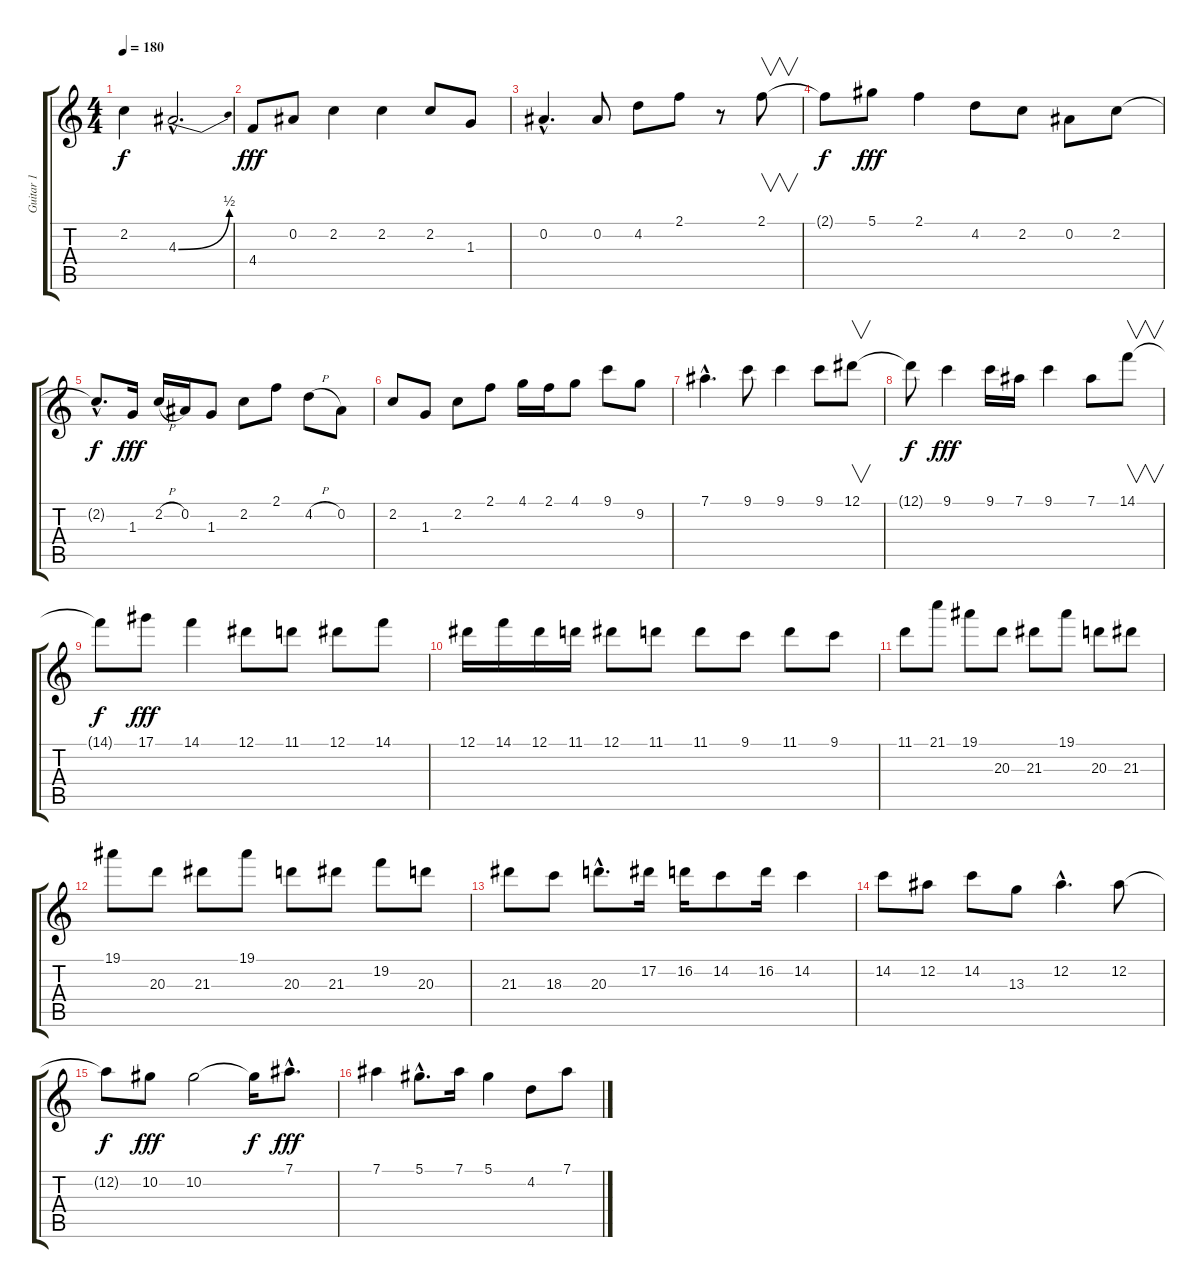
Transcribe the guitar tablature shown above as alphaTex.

\track ("Guitar 1" "Guitar 1") {instrument overdrivenguitar}
\staff {score tabs}
\tuning (Eb4 Bb3 Gb3 Db3 Ab2 Eb2) {hide}
\ts (4 4)
\tempo 180
\clef g2
\ks c
2.2{t}.4{dy f} 4.3{be (bend 0 0 60 2) hac}.2{d} |
4.4.8{dy fff} 0.2.8 2.2.4 2.2.4 2.2.8 1.3.8 |
0.2{hac}.4{d} 0.2.8 4.2.8 2.1.8 r.8 2.1.8{v} |
2.1{t}.8{dy f} 5.1.8{dy fff} 2.1.4 4.2.8 2.2.8 0.2.8 2.2.8 |
2.2{hac t}.8{d dy f} 1.3.16{dy fff} 2.2{h}.16 0.2.16 1.3.8 2.2.8 2.1.8 4.2{h}.8 0.2.8 |
2.2.8 1.3.8 2.2.8 2.1.8 4.1.16 2.1.16 4.1.8 9.1.8 9.2.8 |
7.1{hac}.4{d} 9.1.8 9.1.4 9.1.8 12.1.8{v} |
12.1{t}.8{dy f} 9.1.4{dy fff} 9.1.16 7.1.16 9.1.4 7.1.8 14.1.8{v} |
14.1{t}.8{dy f} 17.1.8{dy fff} 14.1.4 12.1.8 11.1.8 12.1.8 14.1.8 |
12.1.16 14.1.16 12.1.16 11.1.16 12.1.8 11.1.8 11.1.8 9.1.8 11.1.8 9.1.8 |
11.1.8 21.1.8 19.1.8 20.3.8 21.3.8 19.1.8 20.3.8 21.3.8 |
19.1.8 20.3.8 21.3.8 19.1.8 20.3.8 21.3.8 19.2.8 20.3.8 |
21.3.8 18.3.8 20.3{hac}.8{d} 17.2.16 16.2.16 14.2.8 16.2.16 14.2.4 |
14.2.8 12.2.8 14.2.8 13.3.8 12.2{hac}.4{d} 12.2.8 |
12.2{t}.8{dy f} 10.2.8{dy fff} 10.2.2 10.2{t}.16{dy f} 7.1{hac}.8{d dy fff} |
7.1.4 5.1{hac}.8{d} 7.1.16 5.1.4 4.2.8 7.1.8
